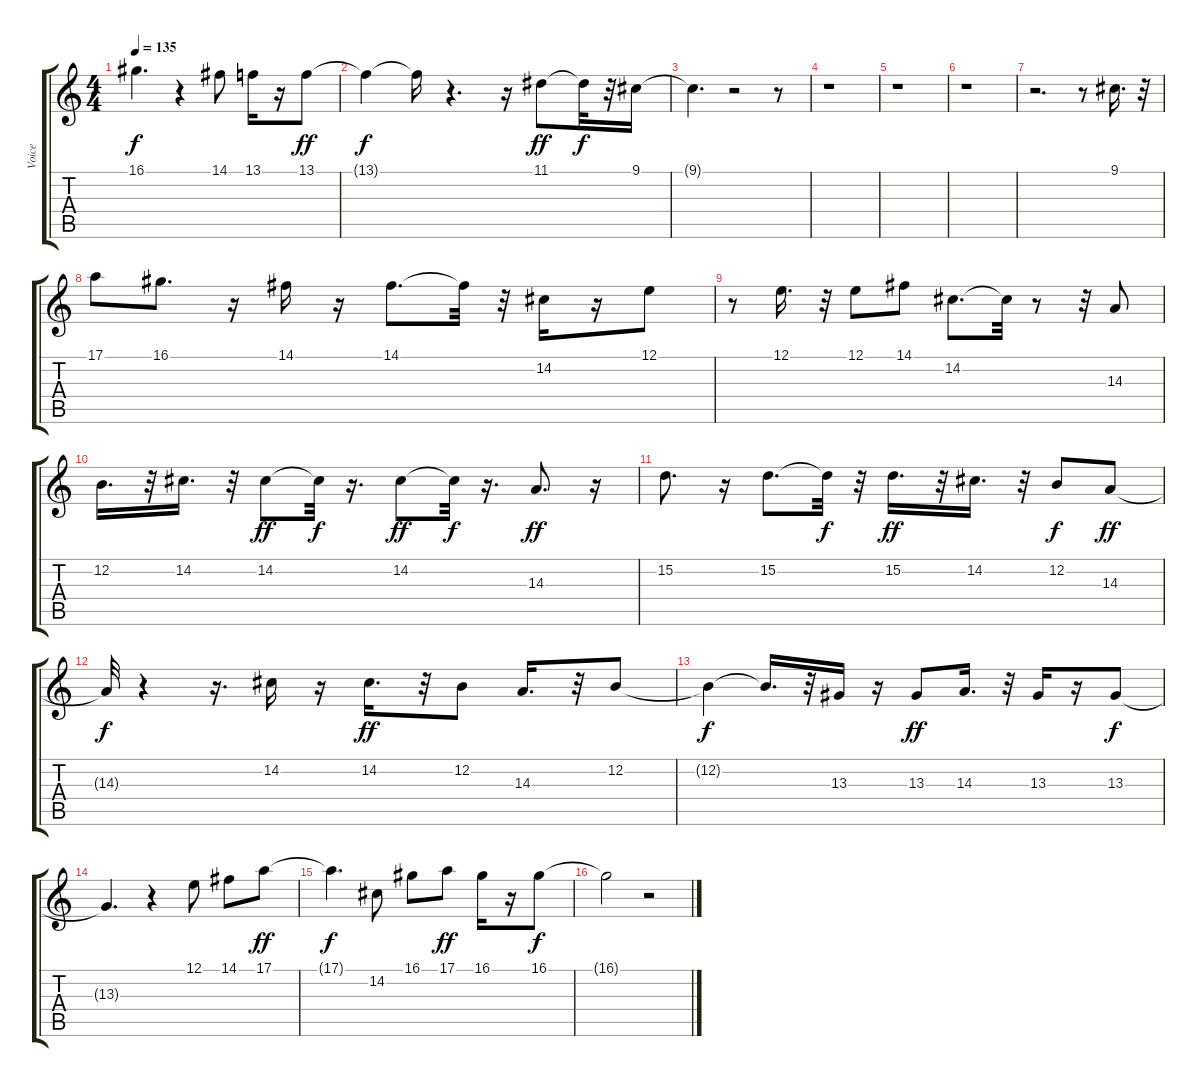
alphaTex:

\track ("Voice" "Voice") {instrument lead3calliope}
\staff {score tabs}
\tuning (E4 B3 G3 D3 A2 E2) {hide}
\ts (4 4)
\tempo 135
\clef g2
\ks c
16.1{t}.4{d dy f} r.4 14.1.8 13.1.16 r.16 13.1.8{dy ff} |
13.1{t}.4{dy f} 13.1{t}.16 r.4{d} r.16 11.1.8{dy ff} 11.1{t}.32{dy f} r.32 9.1.16 |
9.1{t}.4{d} r.2 r.8 |
r.1 |
r.1 |
r.1 |
r.2{d} r.8 9.1.16{d} r.32 |
17.1.8 16.1.8{d} r.16 14.1.16 r.16 14.1.8{d} 14.1{t}.32 r.32 14.2.16 r.16 12.1.8 |
r.8 12.1.16{d} r.32 12.1.8 14.1.8 14.2.8{d} 14.2{t}.32 r.8 r.32 14.3.8 |
12.2.16{d} r.32 14.2.16{d} r.32 14.2.8{dy ff} 14.2{t}.32{dy f} r.16{d} 14.2.8{dy ff} 14.2{t}.32{dy f} r.16{d} 14.3.8{d dy ff} r.16 |
15.2.8{d} r.16 15.2.8{d} 15.2{t}.32{dy f} r.32 15.2.16{d dy ff} r.32 14.2.16{d} r.32 12.2.8{dy f} 14.3.8{dy ff} |
14.3{t}.32{dy f} r.4 r.16{d} 14.2.16 r.16 14.2.16{d dy ff} r.32 12.2.8 14.3.16{d} r.32 12.2.8 |
12.2{t}.4{dy f} 12.2{t}.16{d} r.32 13.3.16 r.16 13.3.8{dy ff} 14.3.16{d} r.32 13.3.16 r.16 13.3.8{dy f} |
13.3{t}.4{d} r.4 12.1.8 14.1.8 17.1.8{dy ff} |
17.1{t}.4{d dy f} 14.2.8 16.1.8 17.1.8{dy ff} 16.1.16 r.16 16.1.8{dy f} |
16.1{t}.2 r.2
